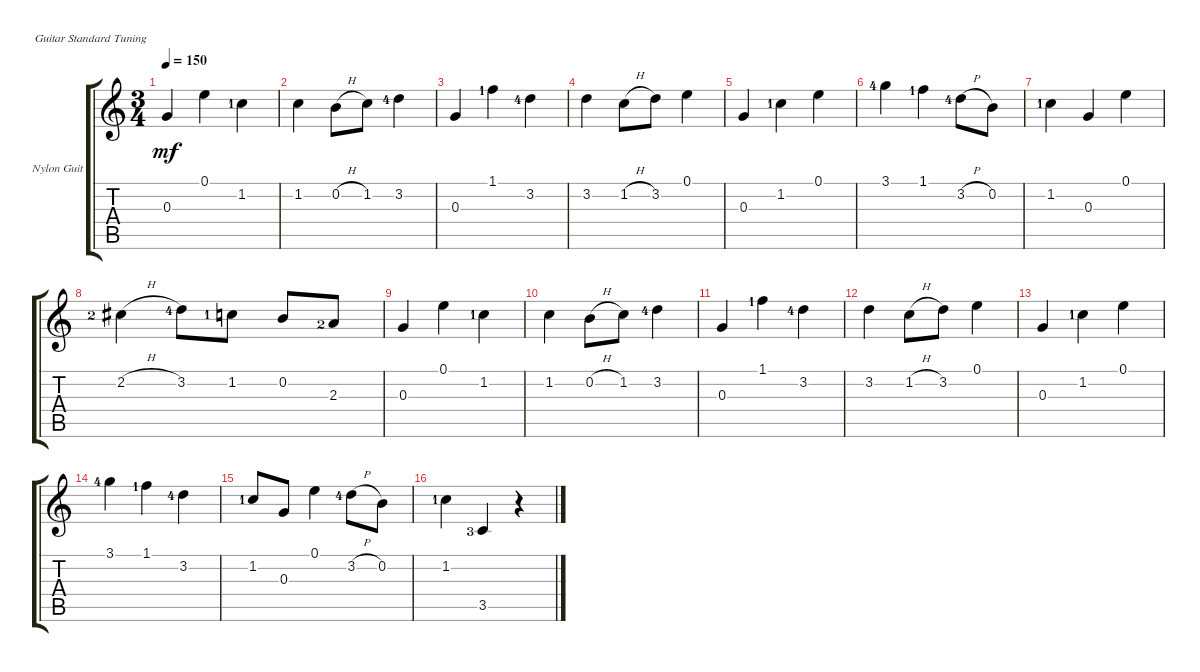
\defaultSystemsLayout 4
\bracketExtendMode groupsimilarinstruments
\firstSystemTrackNameOrientation horizontal
\otherSystemsTrackNameOrientation horizontal
\track ("Nylon Guitar" "Nylon Guit") {instrument acousticguitarsteel}
\staff {score tabs}
\tuning (E4 B3 G3 D3 A2 E2)
\ts (3 4)
\tempo 150
\clef g2
\ks aminor
0.3.4{dy mf instrument acousticguitarsteel} 0.1.4 1.2{lf 2}.4 |
1.2.4 0.2{h}.8 1.2.8 3.2{lf 5}.4 |
0.3.4 1.1{lf 2}.4 3.2{lf 5}.4 |
3.2.4 1.2{h}.8 3.2.8 0.1.4 |
0.3.4 1.2{lf 2}.4 0.1.4 |
3.1{lf 5}.4 1.1{lf 2}.4 3.2{h lf 5}.8 0.2.8 |
1.2{lf 2}.4 0.3.4 0.1.4 |
2.2{h lf 3}.4 3.2{lf 5}.8 1.2{lf 2}.8 0.2.8 2.3{lf 3}.8 |
0.3.4 0.1.4 1.2{lf 2}.4 |
1.2.4 0.2{h}.8 1.2.8 3.2{lf 5}.4 |
0.3.4 1.1{lf 2}.4 3.2{lf 5}.4 |
3.2.4 1.2{h}.8 3.2.8 0.1.4 |
0.3.4 1.2{lf 2}.4 0.1.4 |
3.1{lf 5}.4 1.1{lf 2}.4 3.2{lf 5}.4 |
1.2{lf 2}.8 0.3.8 0.1.4 3.2{h lf 5}.8 0.2.8 |
1.2{lf 2}.4 3.5{lf 4}.4 r.4
